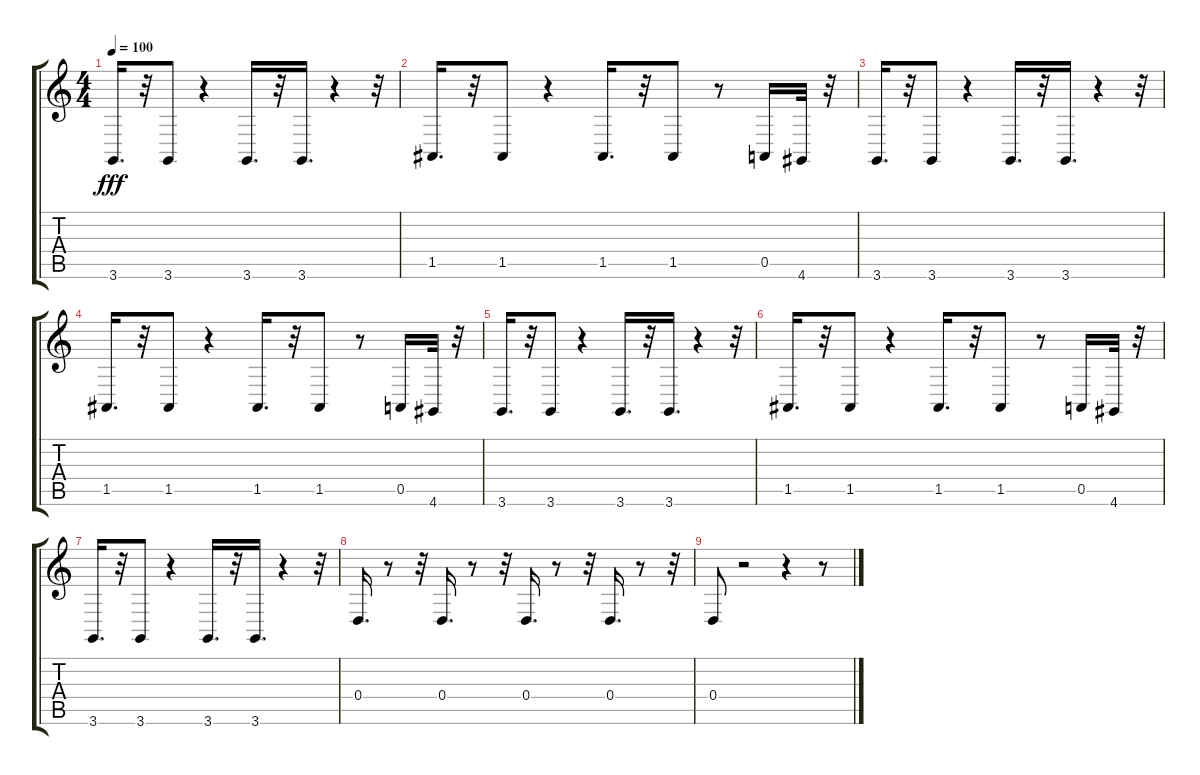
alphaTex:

\track "" {instrument baritonesax}
\staff {score tabs}
\tuning (E4 B3 G3 D3 A2 E2) {hide}
\ts (4 4)
\tempo 100
\clef g2
\ks c
3.6.16{d dy fff} r.32 3.6.8 r.4 3.6.16{d} r.32 3.6.16{d} r.4 r.32 |
1.5.16{d} r.32 1.5.8 r.4 1.5.16{d} r.32 1.5.8 r.8 0.5.16 4.6.32 r.32 |
3.6.16{d} r.32 3.6.8 r.4 3.6.16{d} r.32 3.6.16{d} r.4 r.32 |
1.5.16{d} r.32 1.5.8 r.4 1.5.16{d} r.32 1.5.8 r.8 0.5.16 4.6.32 r.32 |
3.6.16{d} r.32 3.6.8 r.4 3.6.16{d} r.32 3.6.16{d} r.4 r.32 |
1.5.16{d} r.32 1.5.8 r.4 1.5.16{d} r.32 1.5.8 r.8 0.5.16 4.6.32 r.32 |
3.6.16{d} r.32 3.6.8 r.4 3.6.16{d} r.32 3.6.16{d} r.4 r.32 |
0.4.16{d} r.8 r.32 0.4.16{d} r.8 r.32 0.4.16{d} r.8 r.32 0.4.16{d} r.8 r.32 |
0.4.8 r.2 r.4 r.8
